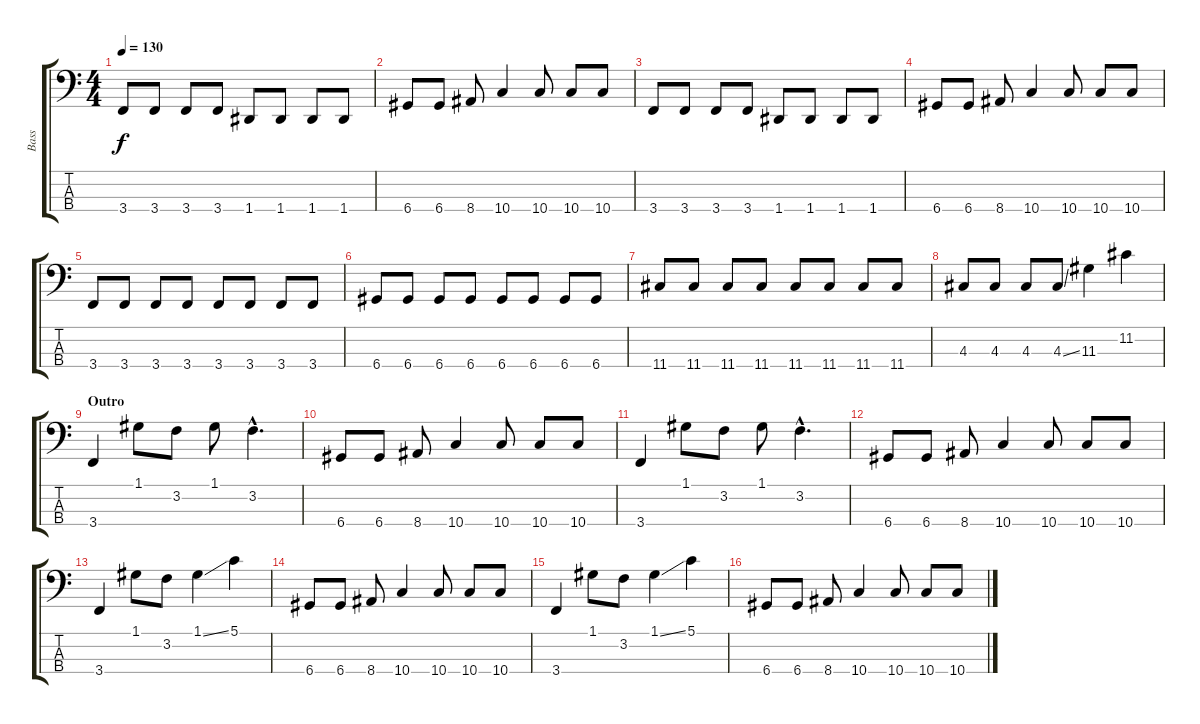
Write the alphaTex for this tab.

\track ("Bass" "Bass") {instrument electricbassfinger}
\staff {score tabs}
\tuning (G2 D2 A1 D1) {hide}
\ts (4 4)
\tempo 130
\clef f4
\ks c
3.4.8{dy f} 3.4.8 3.4.8 3.4.8 1.4.8 1.4.8 1.4.8 1.4.8 |
6.4.8 6.4.8 8.4.8 10.4.4 10.4.8 10.4.8 10.4.8 |
3.4.8 3.4.8 3.4.8 3.4.8 1.4.8 1.4.8 1.4.8 1.4.8 |
6.4.8 6.4.8 8.4.8 10.4.4 10.4.8 10.4.8 10.4.8 |
3.4.8 3.4.8 3.4.8 3.4.8 3.4.8 3.4.8 3.4.8 3.4.8 |
6.4.8 6.4.8 6.4.8 6.4.8 6.4.8 6.4.8 6.4.8 6.4.8 |
11.4.8 11.4.8 11.4.8 11.4.8 11.4.8 11.4.8 11.4.8 11.4.8 |
4.3.8 4.3.8 4.3.8 4.3{ss}.8 11.3.4 11.2.4 |
\section ("" "Outro")
3.4.4 1.1.8 3.2.8 1.1.8 3.2{hac}.4{d} |
6.4.8 6.4.8 8.4.8 10.4.4 10.4.8 10.4.8 10.4.8 |
3.4.4 1.1.8 3.2.8 1.1.8 3.2{hac}.4{d} |
6.4.8 6.4.8 8.4.8 10.4.4 10.4.8 10.4.8 10.4.8 |
3.4.4 1.1.8 3.2.8 1.1{ss}.4 5.1.4 |
6.4.8 6.4.8 8.4.8 10.4.4 10.4.8 10.4.8 10.4.8 |
3.4.4 1.1.8 3.2.8 1.1{ss}.4 5.1.4 |
6.4.8 6.4.8 8.4.8 10.4.4 10.4.8 10.4.8 10.4.8
